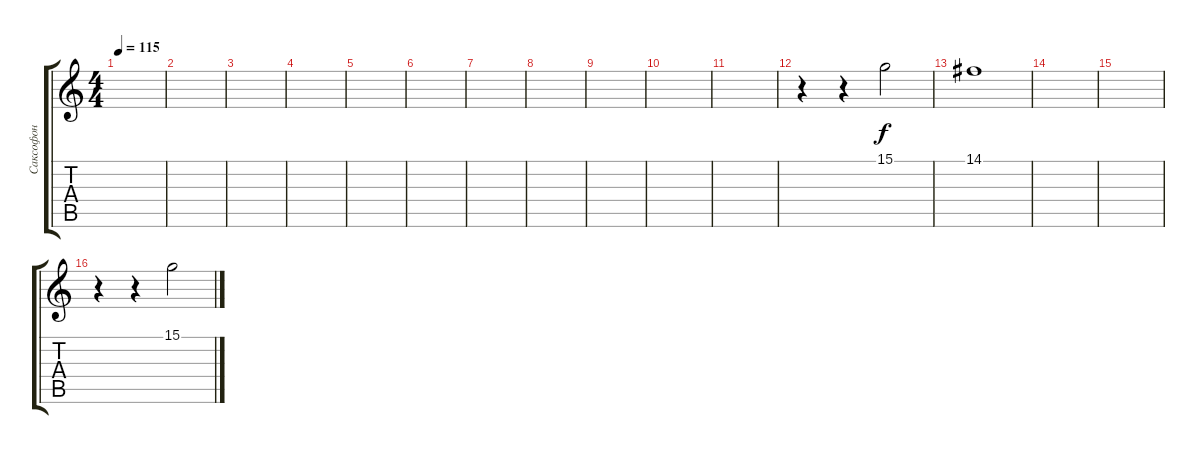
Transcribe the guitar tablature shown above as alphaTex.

\track ("Саксофон" "Саксофон") {instrument sopranosax}
\staff {score tabs}
\tuning (E4 B3 G3 D3 A2 E2) {hide}
\ts (4 4)
\tempo 115
\clef g2
\ks c
|
|
|
|
|
|
|
|
|
|
|
r.4 r.4 15.1.2 |
14.1.1 |
|
|
r.4 r.4 15.1.2
